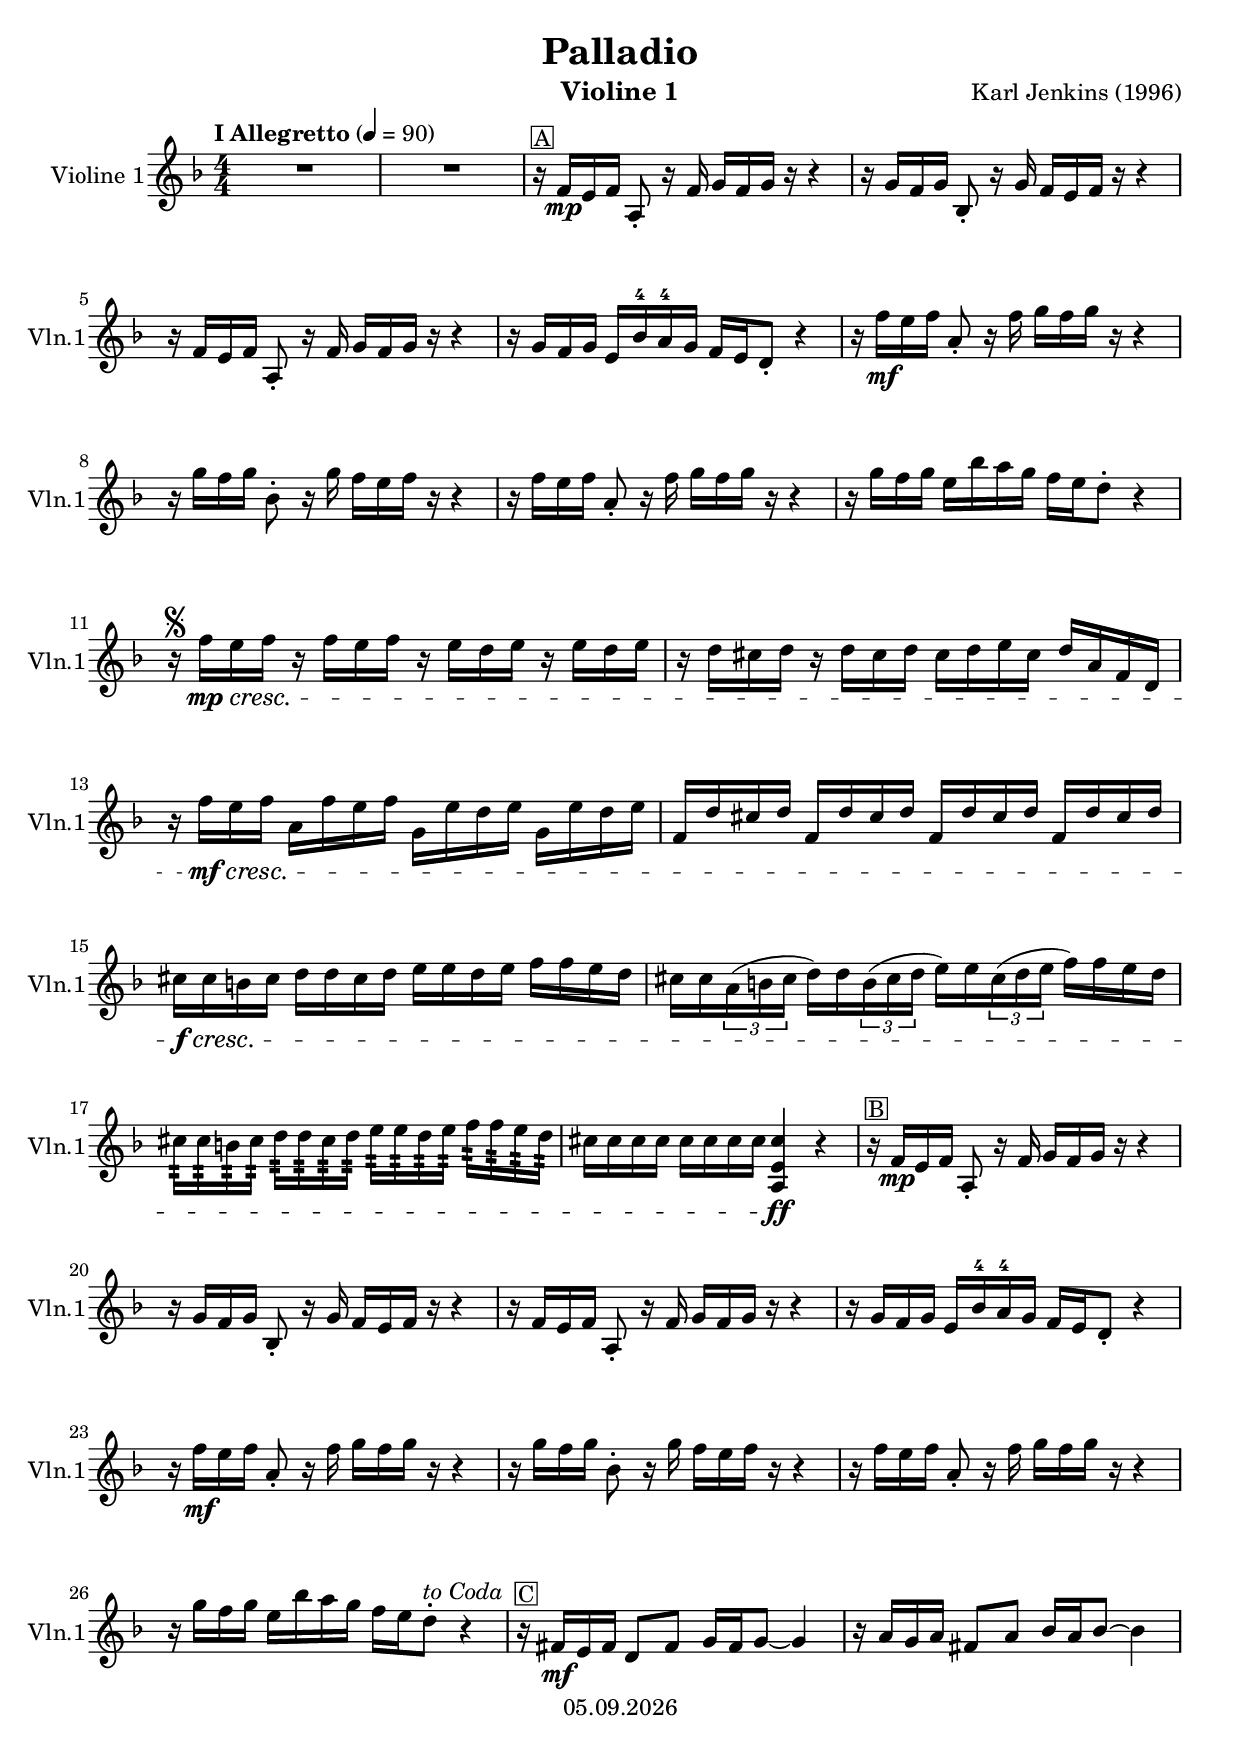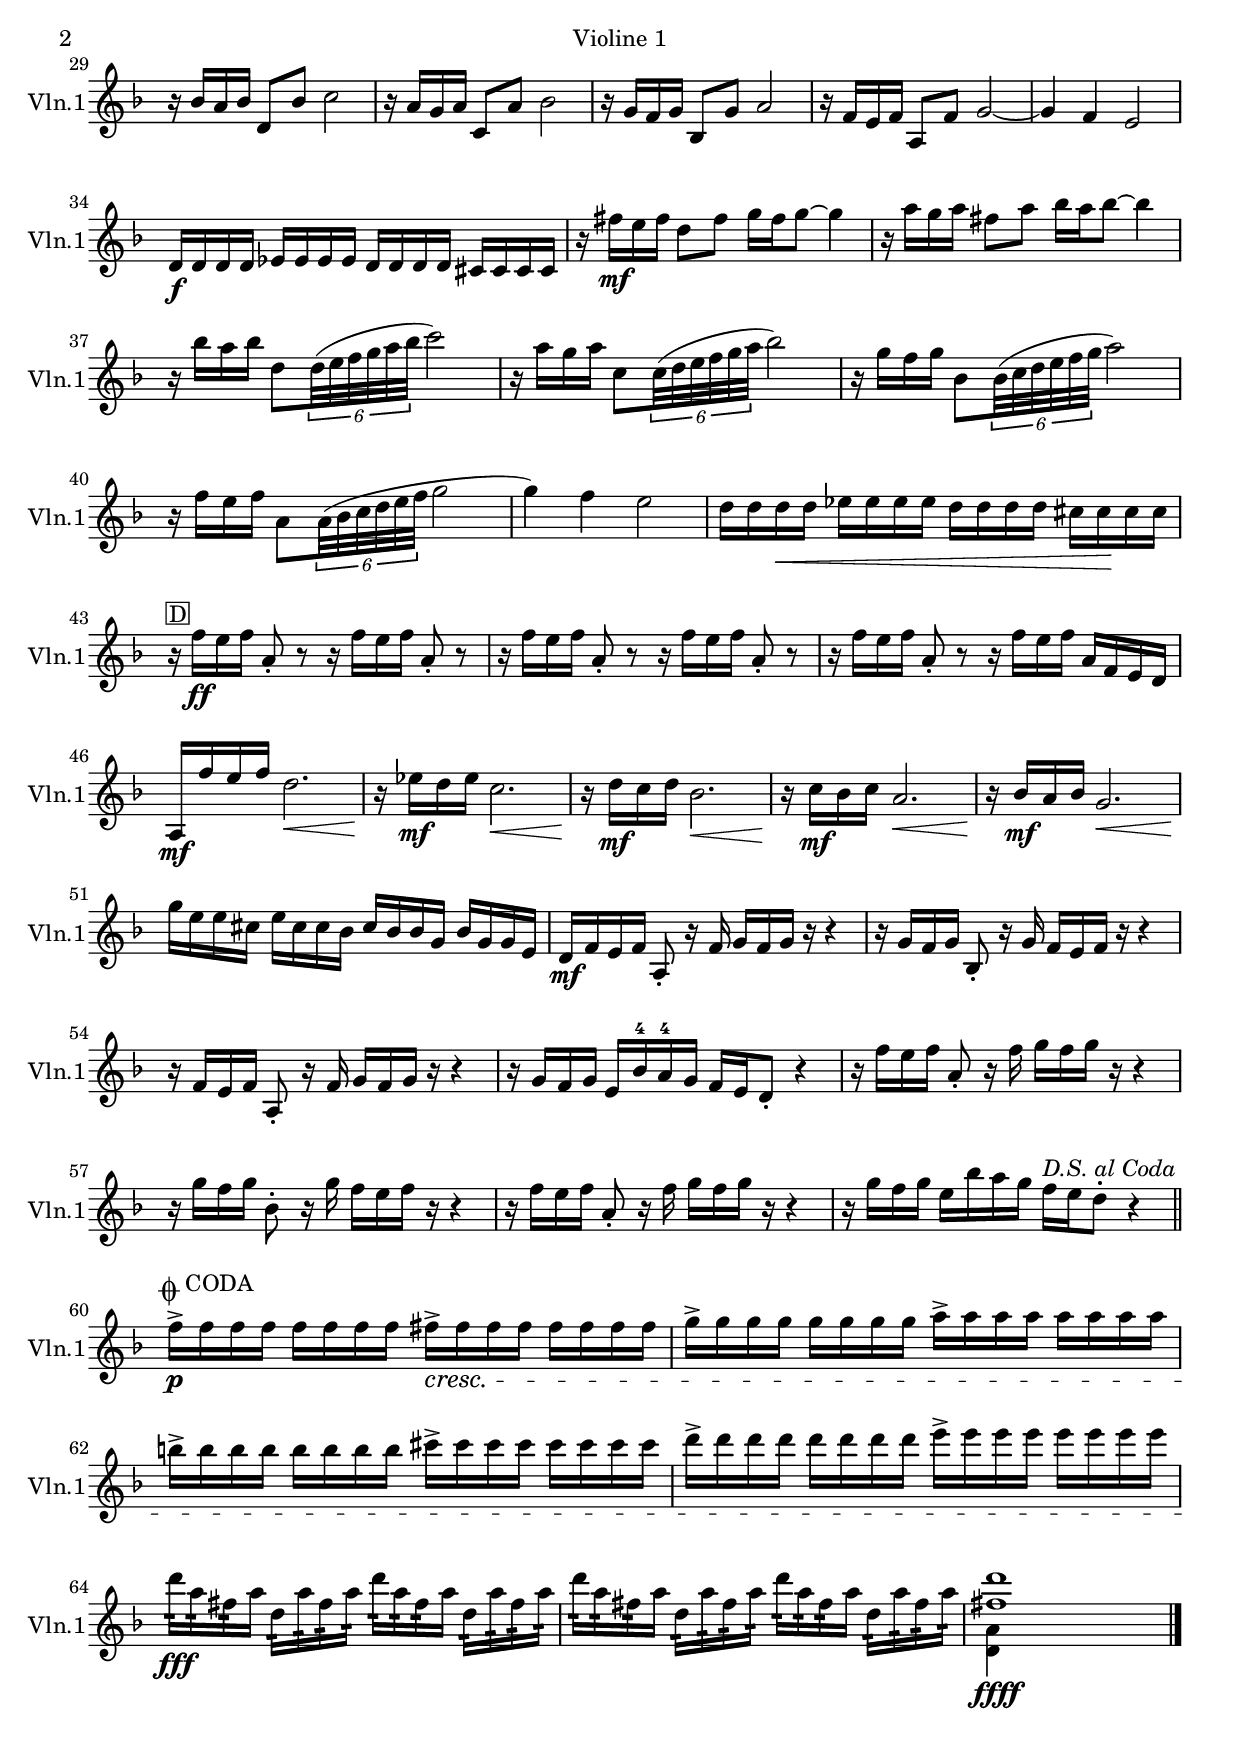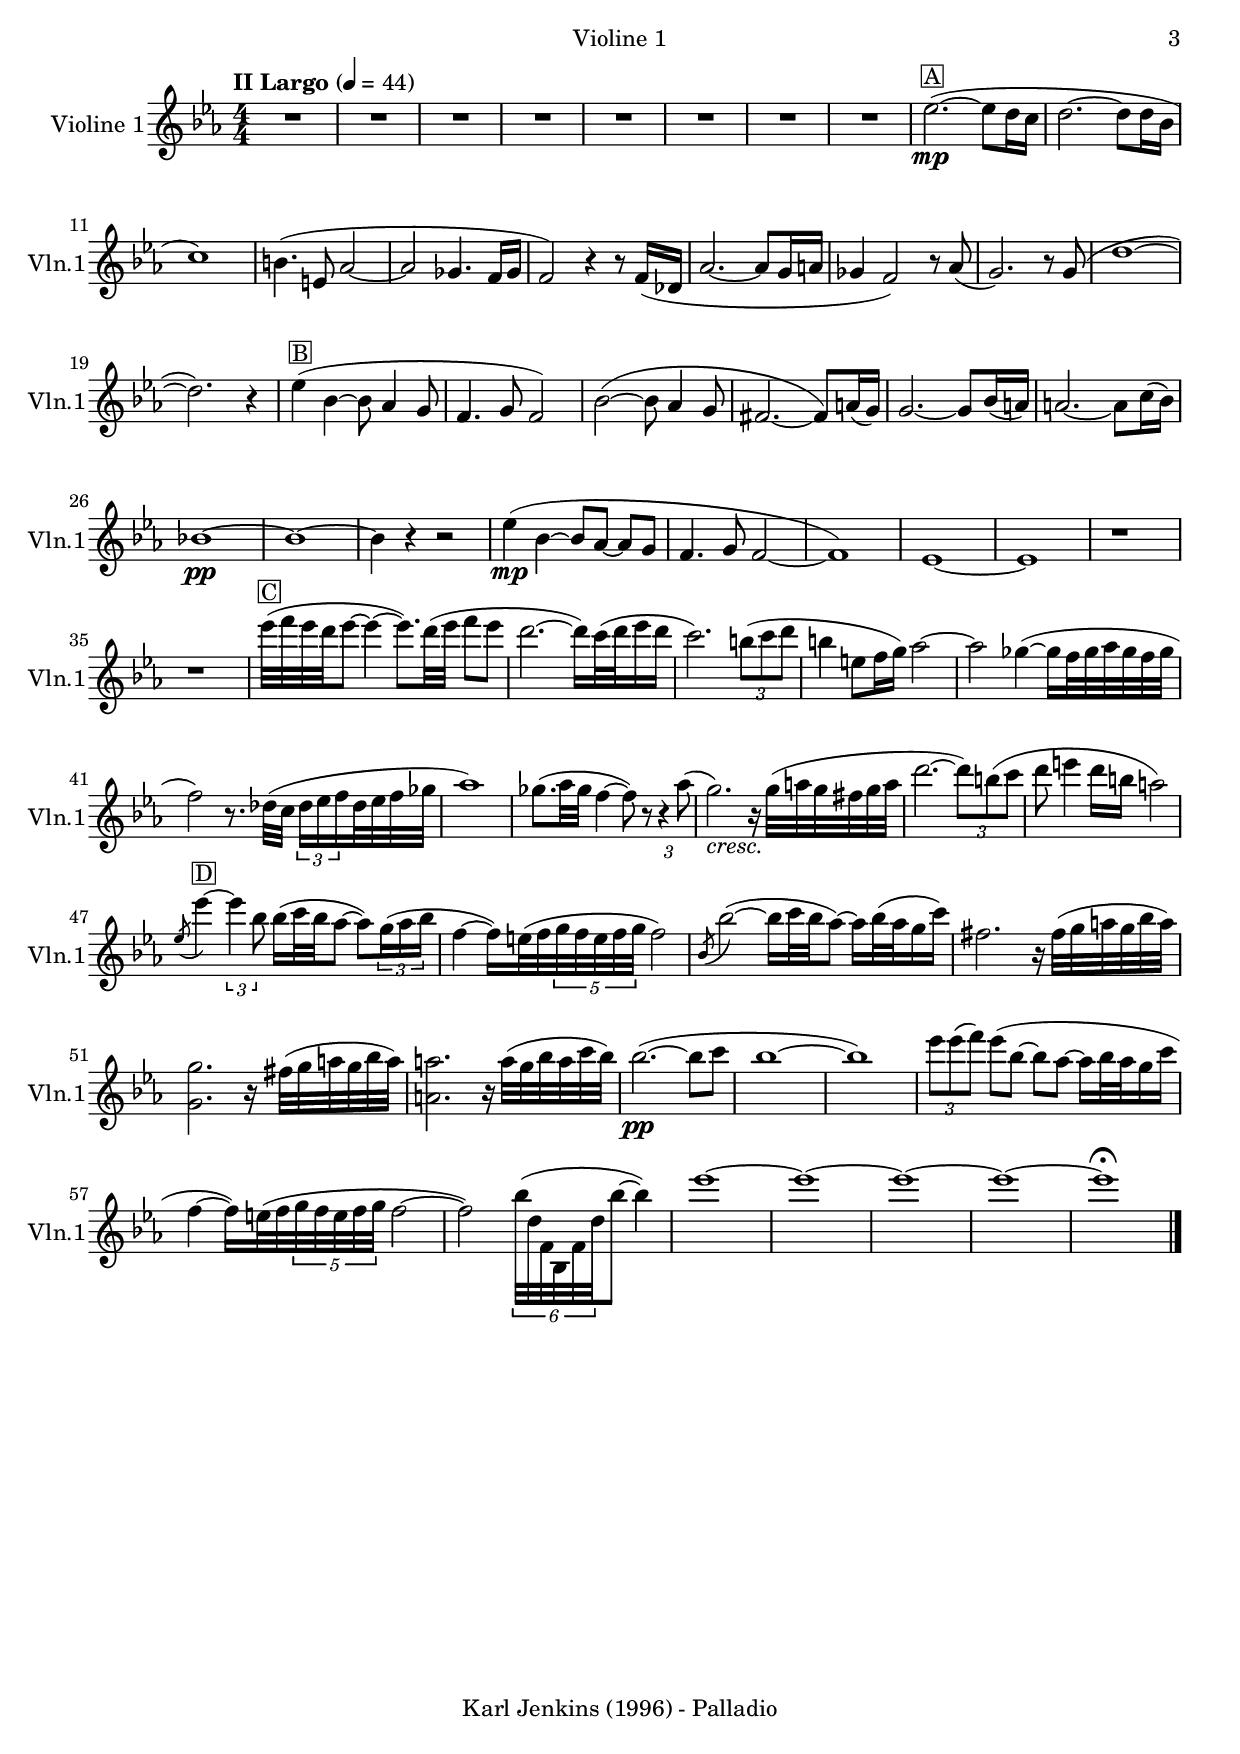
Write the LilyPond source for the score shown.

\version "2.18.2"

\include "../globals.ily"
\include "../voices/violin1.ily"

\header {
  instrument = "Violine 1"
}

\score {
  <<
    \new Staff \with { instrumentName = "Violine 1" shortInstrumentName = "Vln.1" } { \violin_I_I  }
  >>
  \layout {
    indent = 1.5\cm
    short-indent = 0.5\cm
  }
}

\pageBreak

\score {
  <<
    \new Staff \with { instrumentName = "Violine 1" shortInstrumentName = "Vln.1" } { \violin_I_II  }
  >>
  \layout {
    indent = 1.5\cm
    short-indent = 0.5\cm
  }
}
